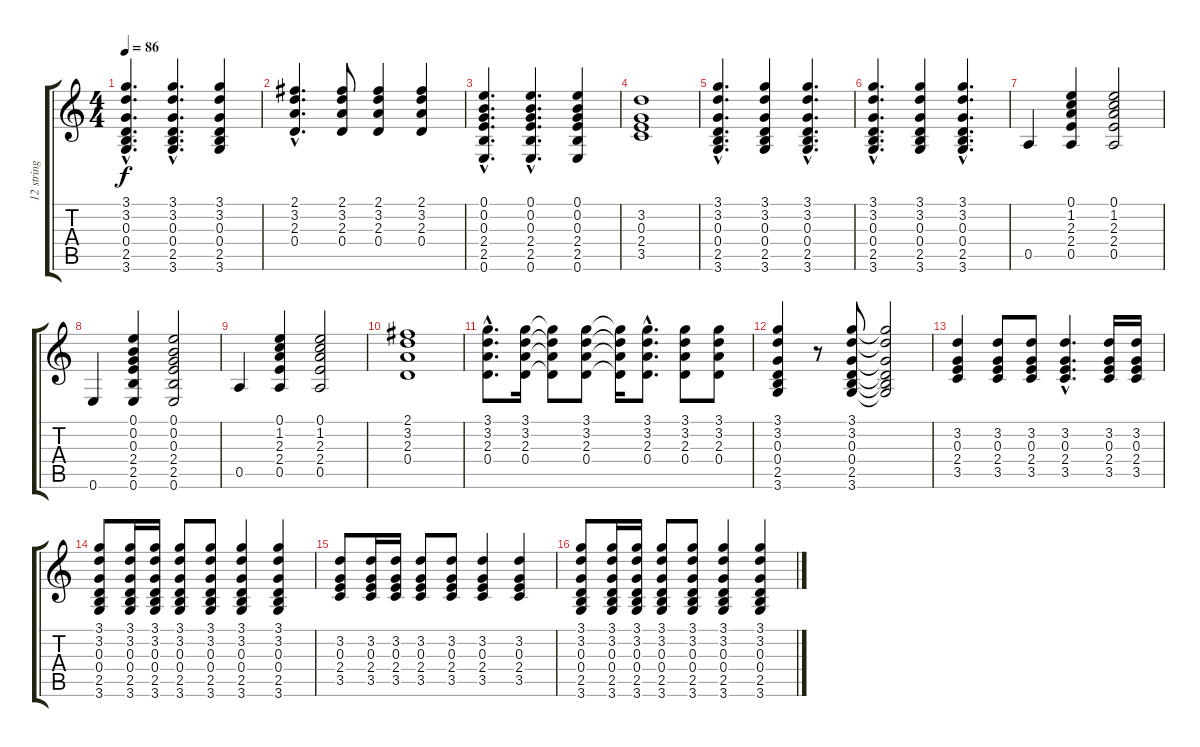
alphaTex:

\track ("12 string" "12 string") {instrument acousticguitarsteel}
\staff {score tabs}
\tuning (E4 B3 G3 D3 A2 E2) {hide}
\ts (4 4)
\tempo 86
\clef g2
\ks c
(3.1{hac} 3.2{hac} 0.3{hac} 0.4{hac} 2.5{hac} 3.6{hac}).4{d dy f} (3.1{hac} 3.2{hac} 0.3{hac} 0.4{hac} 2.5{hac} 3.6{hac}).4{d} (3.1 3.2 0.3 0.4 2.5 3.6).4 |
(2.1{hac} 3.2{hac} 2.3{hac} 0.4{hac}).4{d} (2.1 3.2 2.3 0.4).8 (2.1 3.2 2.3 0.4).4 (2.1 3.2 2.3 0.4).4 |
(0.1{hac} 0.2{hac} 0.3{hac} 2.4{hac} 2.5{hac} 0.6{hac}).4{d} (0.1{hac} 0.2{hac} 0.3{hac} 2.4{hac} 2.5{hac} 0.6{hac}).4{d} (0.1 0.2 0.3 2.4 2.5 0.6).4 |
(3.2 0.3 2.4 3.5).1 |
(3.1{hac} 3.2{hac} 0.3{hac} 0.4{hac} 2.5{hac} 3.6{hac}).4{d} (3.1 3.2 0.3 0.4 2.5 3.6).4 (3.1{hac} 3.2{hac} 0.3{hac} 0.4{hac} 2.5{hac} 3.6{hac}).4{d} |
(3.1{hac} 3.2{hac} 0.3{hac} 0.4{hac} 2.5{hac} 3.6{hac}).4{d} (3.1 3.2 0.3 0.4 2.5 3.6).4 (3.1{hac} 3.2{hac} 0.3{hac} 0.4{hac} 2.5{hac} 3.6{hac}).4{d} |
0.5.4 (0.1 1.2 2.3 2.4 0.5).4 (0.1 1.2 2.3 2.4 0.5).2 |
0.6.4 (0.1 0.2 0.3 2.4 2.5 0.6).4 (0.1 0.2 0.3 2.4 2.5 0.6).2 |
0.5.4 (0.1 1.2 2.3 2.4 0.5).4 (0.1 1.2 2.3 2.4 0.5).2 |
(2.1 3.2 2.3 0.4).1 |
(3.1{hac} 3.2{hac} 2.3{hac} 0.4{hac}).8{d} (3.1 3.2 2.3 0.4).16 (3.1{t} 3.2{t} 2.3{t} 0.4{t}).8 (3.1 3.2 2.3 0.4).8 (3.1{t} 3.2{t} 2.3{t} 0.4{t}).16 (3.1{hac} 3.2{hac} 2.3{hac} 0.4{hac}).8{d} (3.1 3.2 2.3 0.4).8 (3.1 3.2 2.3 0.4).8 |
(3.1 3.2 0.3 0.4 2.5 3.6).4 r.8 (3.1 3.2 0.3 0.4 2.5 3.6).8 (3.1{t} 3.2{t} 0.3{t} 0.4{t} 2.5{t} 3.6{t}).2 |
(3.2 0.3 2.4 3.5).4 (3.2 0.3 2.4 3.5).8 (3.2 0.3 2.4 3.5).8 (3.2{hac} 0.3{hac} 2.4{hac} 3.5{hac}).4{d} (3.2 0.3 2.4 3.5).16 (3.2 0.3 2.4 3.5).16 |
(3.1 3.2 0.3 0.4 2.5 3.6).8 (3.1 3.2 0.3 0.4 2.5 3.6).16 (3.1 3.2 0.3 0.4 2.5 3.6).16 (3.1 3.2 0.3 0.4 2.5 3.6).8 (3.1 3.2 0.3 0.4 2.5 3.6).8 (3.1 3.2 0.3 0.4 2.5 3.6).4 (3.1 3.2 0.3 0.4 2.5 3.6).4 |
(3.2 0.3 2.4 3.5).8 (3.2 0.3 2.4 3.5).16 (3.2 0.3 2.4 3.5).16 (3.2 0.3 2.4 3.5).8 (3.2 0.3 2.4 3.5).8 (3.2 0.3 2.4 3.5).4 (3.2 0.3 2.4 3.5).4 |
(3.1 3.2 0.3 0.4 2.5 3.6).8 (3.1 3.2 0.3 0.4 2.5 3.6).16 (3.1 3.2 0.3 0.4 2.5 3.6).16 (3.1 3.2 0.3 0.4 2.5 3.6).8 (3.1 3.2 0.3 0.4 2.5 3.6).8 (3.1 3.2 0.3 0.4 2.5 3.6).4 (3.1 3.2 0.3 0.4 2.5 3.6).4
